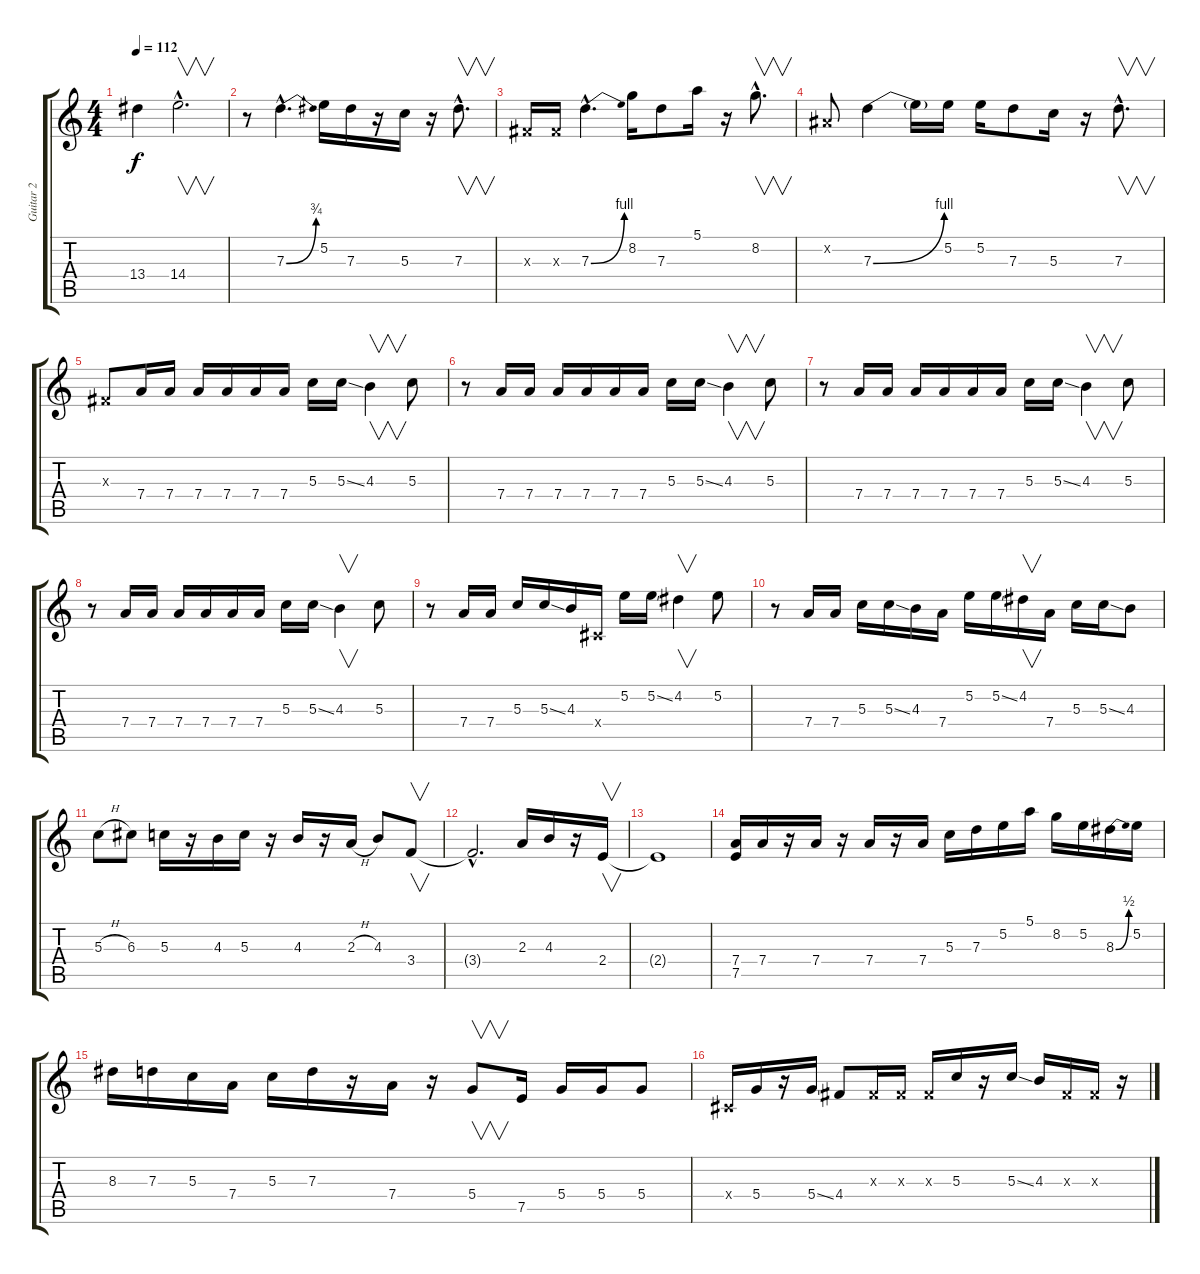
\track ("Guitar 2" "Guitar 2") {instrument electricguitarclean}
\staff {score tabs}
\tuning (E4 B3 G3 D3 A2 E2) {hide}
\ts (4 4)
\tempo 112
\clef g2
\ks c
13.4{t}.4{dy f} 14.4{hac}.2{v d} |
r.8 7.3{be (bend 0 0 60 3) hac}.4{d} 5.2.16 7.3.16 r.16 5.3.16 r.16 7.3{hac}.8{v d} |
-1.3{x}.16 -1.3{x}.16 7.3{be (bend 0 0 60 4) hac}.4{d} 8.2.16 7.3.8 5.1.16 r.16 8.2{hac}.8{v d} |
-1.2{x}.8 7.3{be (bend 0 0 60 4)}.4 7.3{t}.16 5.2.16 5.2.16 7.3.8 5.3.16 r.16 7.3{hac}.8{v d} |
-1.3{x}.8 7.4.16 7.4.16 7.4.16 7.4.16 7.4.16 7.4.16 5.3.16 5.3{ss}.16 4.3.4{v} 5.3.8 |
r.8 7.4.16 7.4.16 7.4.16 7.4.16 7.4.16 7.4.16 5.3.16 5.3{ss}.16 4.3.4{v} 5.3.8 |
r.8 7.4.16 7.4.16 7.4.16 7.4.16 7.4.16 7.4.16 5.3.16 5.3{ss}.16 4.3.4{v} 5.3.8 |
r.8 7.4.16 7.4.16 7.4.16 7.4.16 7.4.16 7.4.16 5.3.16 5.3{ss}.16 4.3.4{v} 5.3.8 |
r.8 7.4.16 7.4.16 5.3.16 5.3{ss}.16 4.3.16 -1.4{x}.16 5.2.16 5.2{ss}.16 4.2.4{v} 5.2.8 |
r.8 7.4.16 7.4.16 5.3.16 5.3{ss}.16 4.3.16 7.4.16 5.2.16 5.2{ss}.16 4.2.16{v} 7.4.16 5.3.16 5.3{ss}.16 4.3.8 |
5.3{h}.8 6.3.8 5.3.16 r.16 4.3.16 5.3.16 r.16 4.3.16 r.16 2.3{h}.16 4.3.8 3.4.8{v} |
3.4{hac t}.2{d} 2.3.16 4.3.16 r.16 2.4.16{v} |
2.4{t}.1 |
(7.4 7.5).16 7.4.16 r.16 7.4.16 r.16 7.4.16 r.16 7.4.16 5.3.16 7.3.16 5.2.16 5.1.16 8.2.16 5.2.16 8.3{be (bend 0 0 60 2)}.16 5.2.16 |
8.3.16 7.3.16 5.3.16 7.4.16 5.3.16 7.3.16 r.16 7.4.16 r.16 5.4.8{v} 7.5.16 5.4.16 5.4.16 5.4.8 |
-1.4{x}.16 5.4.16 r.16 5.4{ss}.16 4.4.8 -1.3{x}.16 -1.3{x}.16 -1.3{x}.16 5.3.16 r.16 5.3{ss}.16 4.3.16 -1.3{x}.16 -1.3{x}.16 r.16
